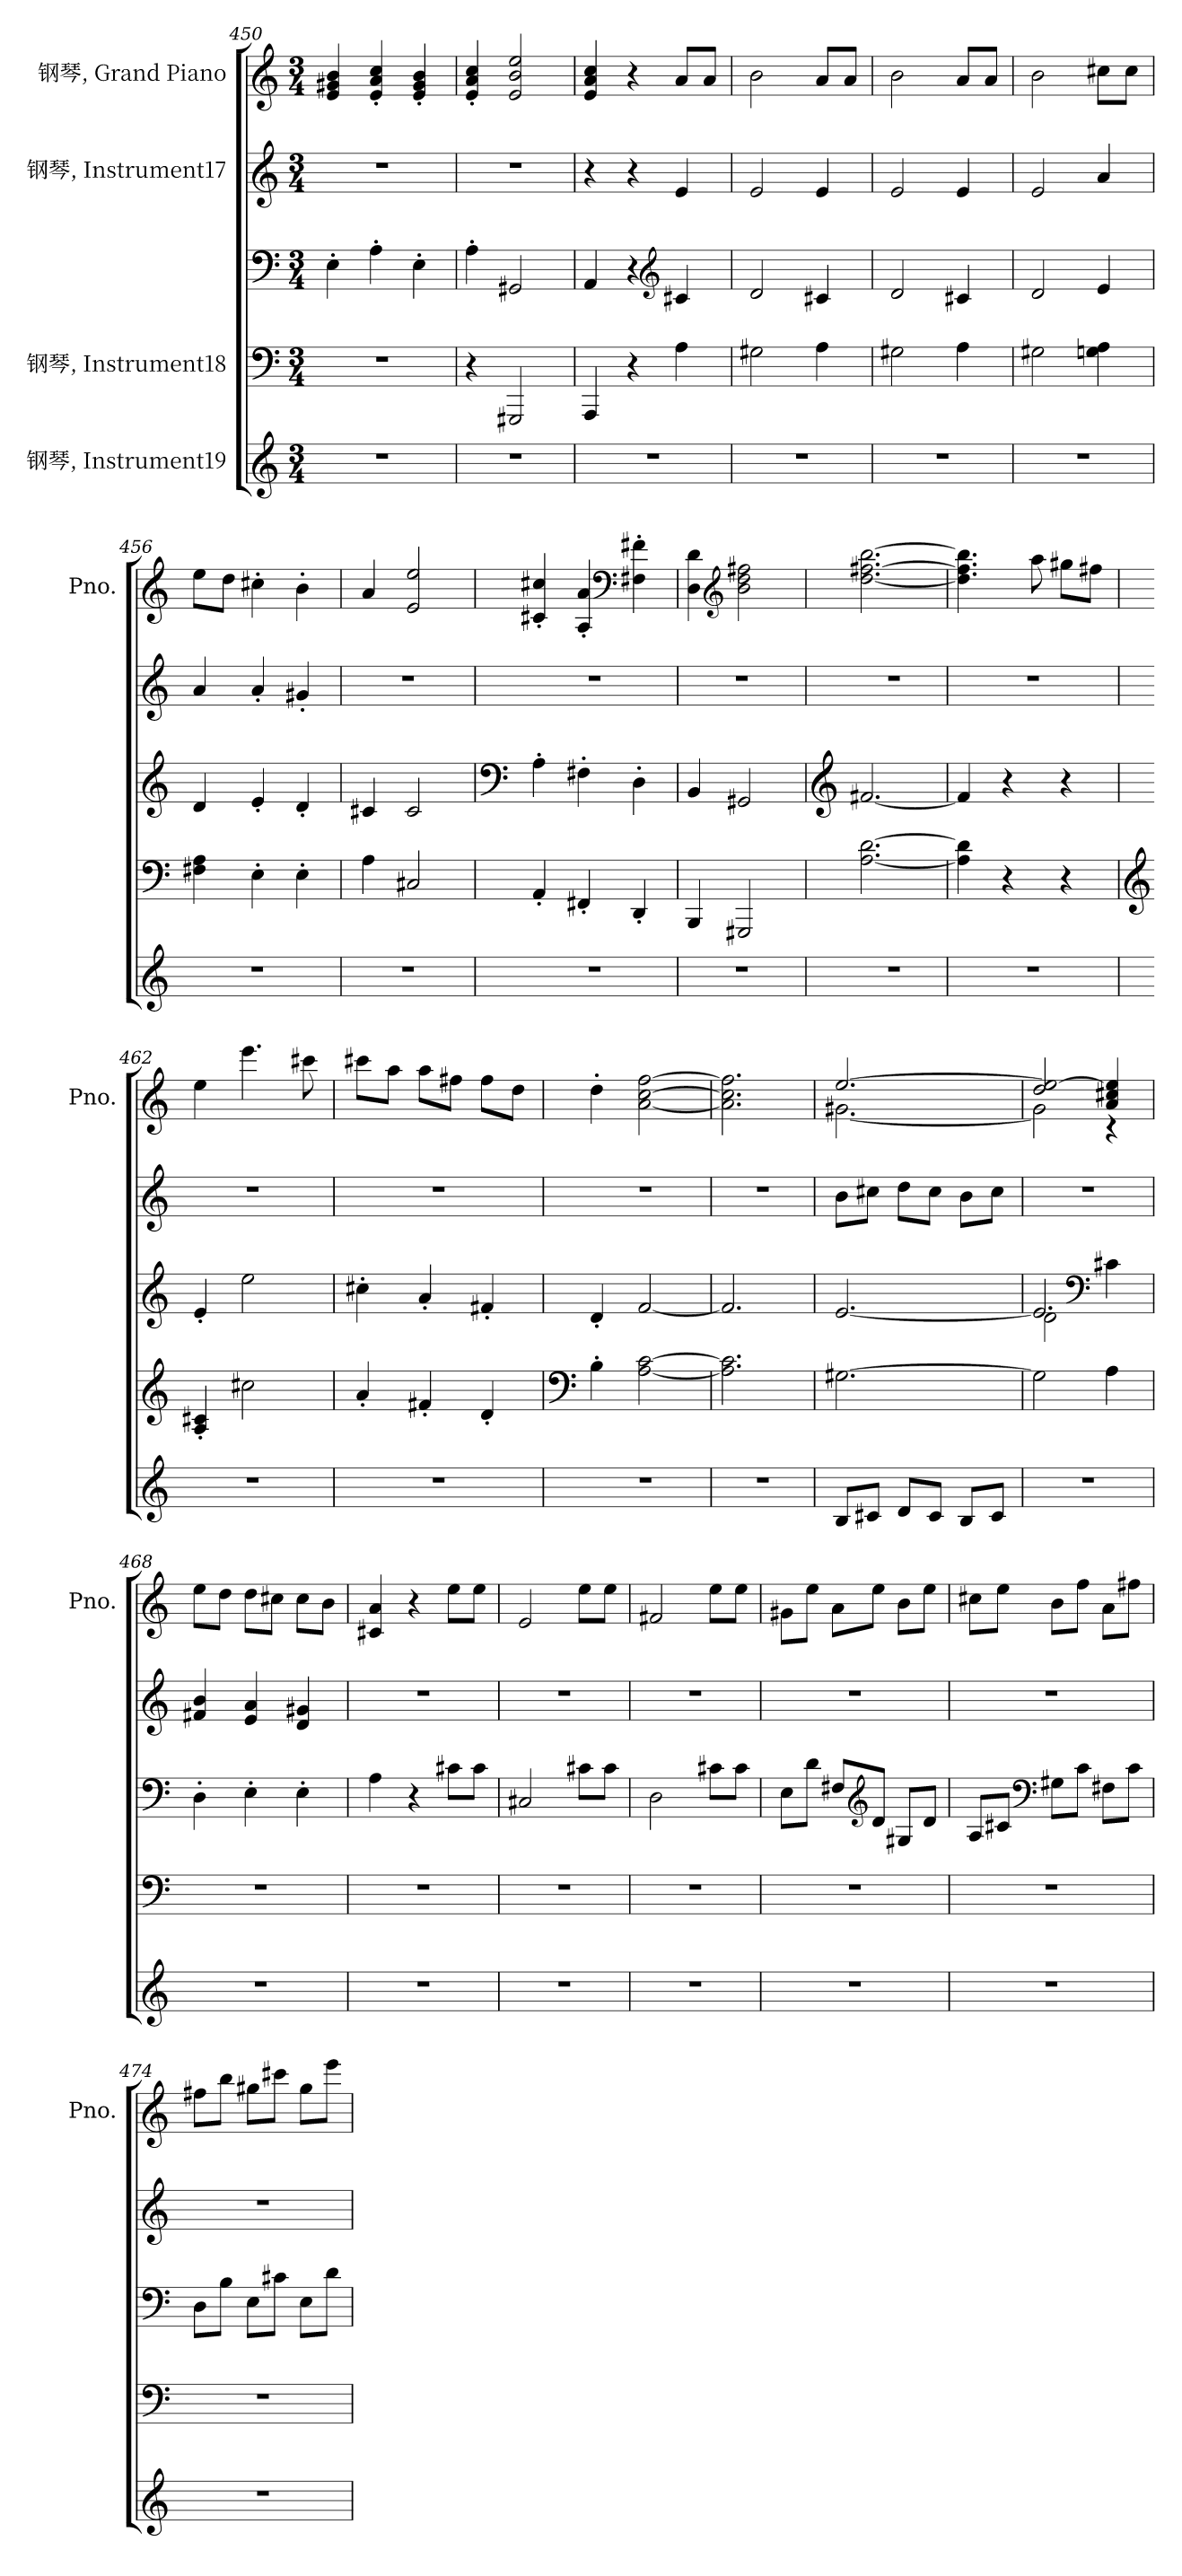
**kern	**kern	**kern	**kern	**kern
*part4	*part3	*part3	*part2	*part1
*staff5	*staff4	*staff3	*staff2	*staff1
*I"钢琴, Instrument19	*I"钢琴, Instrument18	*	*I"钢琴, Instrument17	*I"钢琴, Grand Piano
*	*	*	*	*I'Pno.
*clefG2	*clefF4	*clefF4	*clefG2	*clefG2
*k[]	*k[]	*k[]	*k[]	*k[]
*M3/4	*M3/4	*M3/4	*M3/4	*M3/4
=450	=450	=450	=450	=450
2.r	2.r	4E'\	2.r	4e/ 4g#X/ 4b/
.	.	4A'\	.	4e/' 4a/' 4cc/'
.	.	4E'\	.	4e/' 4g#/' 4b/'
=451	=451	=451	=451	=451
2.r	4r	4A'\	2.r	4e/' 4a/' 4cc/'
.	2GGG#X/	2GG#X/	.	2e/ 2b/ 2ee/
=452	=452	=452	=452	=452
2.r	4AAA/	4AA/	4r	4e/ 4a/ 4cc/
.	4r	4r	4r	4r
*	*	*clefG2	*	*
.	4A\	4c#X/	4e/	8a/L
.	.	.	.	8a/J
=453	=453	=453	=453	=453
2.r	2G#X\	2d/	2e/	2b\
.	4A\	4c#X/	4e/	8a/L
.	.	.	.	8a/J
=454	=454	=454	=454	=454
2.r	2G#X\	2d/	2e/	2b\
.	4A\	4c#X/	4e/	8a/L
.	.	.	.	8a/J
=455	=455	=455	=455	=455
2.r	2G#X\	2d/	2e/	2b\
.	4Gn\ 4A\	4e/	4a/	8cc#X\L
.	.	.	.	8cc#\J
=456	=456	=456	=456	=456
2.r	4F#X\ 4A\	4d/	4a/	8ee\L
.	.	.	.	8dd\J
.	4E'\	4e'/	4a'/	4cc#X'\
.	4E'\	4d'/	4g#X'/	4b'\
!!LO:LB:g=z
=457	=457	=457	=457	=457
2.r	4A\	4c#X/	2.r	4a/
.	2C#X/	2c#/	.	2e/ 2ee/
=458	=458	=458	=458	=458
*	*	*clefF4	*	*
2.r	4AA'/	4A'\	2.r	4c#X/' 4cc#X/'
.	4FF#X'/	4F#X'\	.	4A/' 4a/'
*	*	*	*	*clefF4
.	4DD'/	4D'\	.	4F#X\' 4f#X\'
=459	=459	=459	=459	=459
2.r	4BBB/	4BB/	2.r	4D\ 4d\
*	*	*	*	*clefG2
.	2GGG#X/	2GG#X/	.	2b\ 2dd\ 2ff#X\
=460	=460	=460	=460	=460
*	*	*clefG2	*	*
2.r	[2.A\ [2.d\	[2.f#X/	2.r	[2.dd\ [2.ff#X\ [2.bb\
=461	=461	=461	=461	=461
2.r	4A\] 4d\]	4f#/]	2.r	4.dd\] 4.ff#\] 4.bb\]
.	4r	4r	.	.
.	.	.	.	8aa\
.	4r	4r	.	8gg#X\L
.	.	.	.	8ff#X\J
=462	=462	=462	=462	=462
*	*clefG2	*	*	*
2.r	4A/' 4c#X/'	4e'/	2.r	4ee\
.	2cc#X\	2ee\	.	4.eee\
.	.	.	.	8ccc#X\
!!LO:PB:g=z
=463	=463	=463	=463	=463
2.r	4a'/	4cc#X'\	2.r	8ccc#X\L
.	.	.	.	8aa\J
.	4f#X'/	4a'/	.	8aa\L
.	.	.	.	8ff#X\J
.	4d'/	4f#X'/	.	8ff#\L
.	.	.	.	8dd\J
=464	=464	=464	=464	=464
*	*clefF4	*	*	*
2.r	4B'\	4d'/	2.r	4dd'\
.	[2A\ [2c\	[2f/	.	[2a\ [2cc\ [2ff\
=465	=465	=465	=465	=465
2.r	2.A\] 2.c\]	2.f/]	2.r	2.a\] 2.cc\] 2.ff\]
=466	=466	=466	=466	=466
*	*	*	*	*^
8B/L	[2.G#X\	[2.e/	8b\L	[2.ee/	[2.g#X\
8c#X/J	.	.	8cc#X\J	.	.
8d/L	.	.	8dd\L	.	.
8c#/J	.	.	8cc#\J	.	.
8B/L	.	.	8b\L	.	.
8c#/J	.	.	8cc#\J	.	.
=467	=467	=467	=467	=467	=467
*	*	*^	*	*	*
2.r	2G#\]	2.e/]	2d\	2.r	2dd/ 2ee/_	2g#\]
*	*	*clefF4	*	*	*	*
.	4A\	.	4c#X\	.	4a/ 4cc#X/ 4ee/]	4r
*	*	*v	*v	*	*v	*v
=468	=468	=468	=468	=468
2.r	2.r	4D'\	4f#X/ 4b/	8ee\L
.	.	.	.	8dd\J
.	.	4E'\	4e/ 4a/	8dd\L
.	.	.	.	8cc#X\J
.	.	4E'\	4d/ 4g#X/	8cc#\L
.	.	.	.	8b\J
!!LO:LB:g=z
=469	=469	=469	=469	=469
2.r	2.r	4A\	2.r	4c#X/ 4a/
.	.	4r	.	4r
.	.	8c#X\L	.	8ee\L
.	.	8c#\J	.	8ee\J
=470	=470	=470	=470	=470
2.r	2.r	2C#X/	2.r	2e/
.	.	8c#X\L	.	8ee\L
.	.	8c#\J	.	8ee\J
=471	=471	=471	=471	=471
2.r	2.r	2D\	2.r	2f#X/
.	.	8c#X\L	.	8ee\L
.	.	8c#\J	.	8ee\J
=472	=472	=472	=472	=472
2.r	2.r	8E\L	2.r	8g#X\L
.	.	8d\J	.	8ee\J
.	.	8F#X/L	.	8a\L
*	*	*clefG2	*	*
.	.	8d/J	.	8ee\J
.	.	8G#X/L	.	8b\L
.	.	8d/J	.	8ee\J
=473	=473	=473	=473	=473
2.r	2.r	8A/L	2.r	8cc#X\L
.	.	8c#X/J	.	8ee\J
*	*	*clefF4	*	*
.	.	8G#X\L	.	8b\L
.	.	8c#\J	.	8ff\J
.	.	8F#X\L	.	8a\L
.	.	8c#\J	.	8ff#X\J
!!LO:PB:g=z
=474	=474	=474	=474	=474
2.r	2.r	8D\L	2.r	8ff#X\L
.	.	8B\J	.	8bb\J
.	.	8E\L	.	8gg#X\L
.	.	8c#X\J	.	8ccc#X\J
.	.	8E\L	.	8gg#\L
.	.	8d\J	.	8eee\J
=	=	=	=	=
*-	*-	*-	*-	*-
